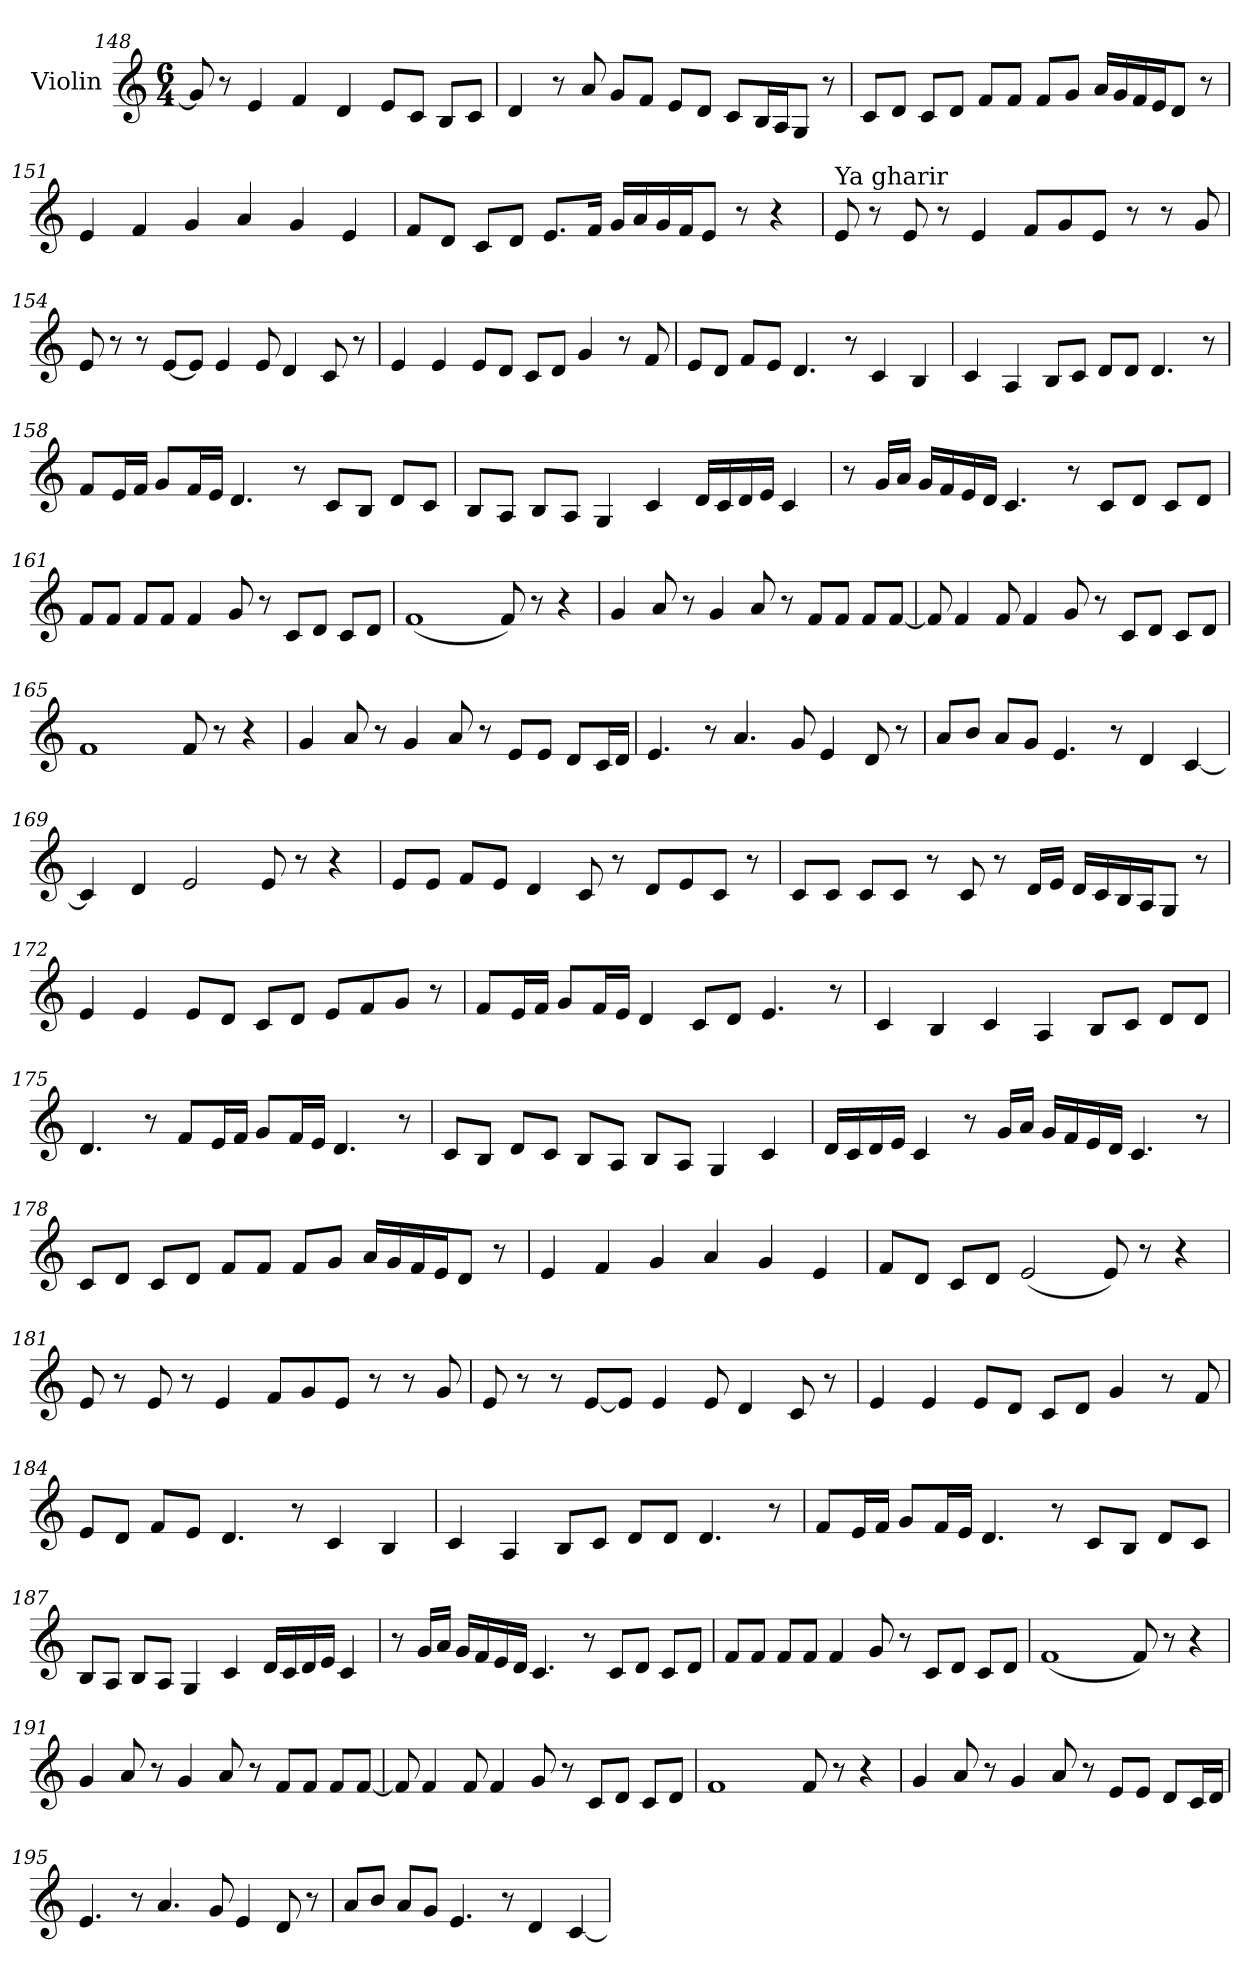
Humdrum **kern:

**kern
*part1
*staff1
*I"Violin
!!LO:PB:g=z
*clefG2
*k[]
*M6/4
=148
8g/]
8r
4e/
4f/
4d/
8e/L
8c/J
8B/L
8c/J
=149
4d/
8r
8a/
8g/L
8f/J
8e/L
8d/J
8c/L
16B/L
16A/J
8G/J
8r
=150
8c/L
8d/J
8c/L
8d/J
8f/L
8f/J
8f/L
8g/J
16a/LL
16g/
16f/
16e/J
8d/J
8r
!!LO:LB:g=z
=151
4e/
4f/
4g/
4a/
4g/
4e/
=152
8f/L
8d/J
8c/L
8d/J
8.e/L
16f/Jk
16g/LL
16a/
16g/
16f/J
8e/J
8r
4r
=153
!LO:TX:a:t=Ya gharir
8e/
8r
8e/
8r
4e/
8f/L
8g/
8e/J
8r
8r
8g/
!!LO:LB:g=z
=154
8e/
8r
8r
[8e/L
8e/J]
4e/
8e/
4d/
8c/
8r
=155
4e/
4e/
8e/L
8d/J
8c/L
8d/J
4g/
8r
8f/
!!LO:LB:g=z
=156
8e/L
8d/J
8f/L
8e/J
4.d/
8r
4c/
4B/
=157
4c/
4A/
8B/L
8c/J
8d/L
8d/J
4.d/
8r
=158
8f/L
16e/L
16f/JJ
8g/L
16f/L
16e/JJ
4.d/
8r
8c/L
8B/J
8d/L
8c/J
!!LO:LB:g=z
=159
8B/L
8A/J
8B/L
8A/J
4G/
4c/
16d/LL
16c/
16d/
16e/JJ
4c/
=160
8r
16g/LL
16a/JJ
16g/LL
16f/
16e/
16d/JJ
4.c/
8r
8c/L
8d/J
8c/L
8d/J
=161
8f/L
8f/J
8f/L
8f/J
4f/
8g/
8r
8c/L
8d/J
8c/L
8d/J
!!LO:LB:g=z
=162
(<1f
8f/)
8r
4r
=163
4g/
8a/
8r
4g/
8a/
8r
8f/L
8f/J
8f/L
[8f/J
=164
8f/]
4f/
8f/
4f/
8g/
8r
8c/L
8d/J
8c/L
8d/J
=165
1f
8f/
8r
4r
!!LO:LB:g=z
=166
4g/
8a/
8r
4g/
8a/
8r
8e/L
8e/J
8d/L
16c/L
16d/JJ
=167
4.e/
8r
4.a/
8g/
4e/
8d/
8r
=168
8a/L
8b/J
8a/L
8g/J
4.e/
8r
4d/
[4c/
!!LO:LB:g=z
=169
4c/]
4d/
2e/
8e/
8r
4r
!!LO:PB:g=z
=170
8e/L
8e/J
8f/L
8e/J
4d/
8c/
8r
8d/L
8e/
8c/J
8r
=171
8c/L
8c/J
8c/L
8c/J
8r
8c/
8r
16d/LL
16e/JJ
16d/LL
16c/
16B/
16A/J
8G/J
8r
=172
4e/
4e/
8e/L
8d/J
8c/L
8d/J
8e/L
8f/
8g/J
8r
!!LO:LB:g=z
=173
8f/L
16e/L
16f/JJ
8g/L
16f/L
16e/JJ
4d/
8c/L
8d/J
4.e/
8r
=174
4c/
4B/
4c/
4A/
8B/L
8c/J
8d/L
8d/J
=175
4.d/
8r
8f/L
16e/L
16f/JJ
8g/L
16f/L
16e/JJ
4.d/
8r
!!LO:LB:g=z
=176
8c/L
8B/J
8d/L
8c/J
8B/L
8A/J
8B/L
8A/J
4G/
4c/
=177
16d/LL
16c/
16d/
16e/JJ
4c/
8r
16g/LL
16a/JJ
16g/LL
16f/
16e/
16d/JJ
4.c/
8r
!!LO:LB:g=z
=178
8c/L
8d/J
8c/L
8d/J
8f/L
8f/J
8f/L
8g/J
16a/LL
16g/
16f/
16e/J
8d/J
8r
!!LO:LB:g=z
=179
4e/
4f/
4g/
4a/
4g/
4e/
=180
8f/L
8d/J
8c/L
8d/J
(<2e/
8e/)
8r
4r
=181
8e/
8r
8e/
8r
4e/
8f/L
8g/
8e/J
8r
8r
8g/
!!LO:LB:g=z
=182
8e/
8r
8r
[8e/L
8e/J]
4e/
8e/
4d/
8c/
8r
=183
4e/
4e/
8e/L
8d/J
8c/L
8d/J
4g/
8r
8f/
!!LO:LB:g=z
=184
8e/L
8d/J
8f/L
8e/J
4.d/
8r
4c/
4B/
=185
4c/
4A/
8B/L
8c/J
8d/L
8d/J
4.d/
8r
=186
8f/L
16e/L
16f/JJ
8g/L
16f/L
16e/JJ
4.d/
8r
8c/L
8B/J
8d/L
8c/J
!!LO:LB:g=z
=187
8B/L
8A/J
8B/L
8A/J
4G/
4c/
16d/LL
16c/
16d/
16e/JJ
4c/
=188
8r
16g/LL
16a/JJ
16g/LL
16f/
16e/
16d/JJ
4.c/
8r
8c/L
8d/J
8c/L
8d/J
=189
8f/L
8f/J
8f/L
8f/J
4f/
8g/
8r
8c/L
8d/J
8c/L
8d/J
!!LO:PB:g=z
=190
(<1f
8f/)
8r
4r
=191
4g/
8a/
8r
4g/
8a/
8r
8f/L
8f/J
8f/L
[8f/J
=192
8f/]
4f/
8f/
4f/
8g/
8r
8c/L
8d/J
8c/L
8d/J
=193
1f
8f/
8r
4r
!!LO:PB:g=z
=194
4g/
8a/
8r
4g/
8a/
8r
8e/L
8e/J
8d/L
16c/L
16d/JJ
=195
4.e/
8r
4.a/
8g/
4e/
8d/
8r
=196
8a/L
8b/J
8a/L
8g/J
4.e/
8r
4d/
[4c/
=
*-
